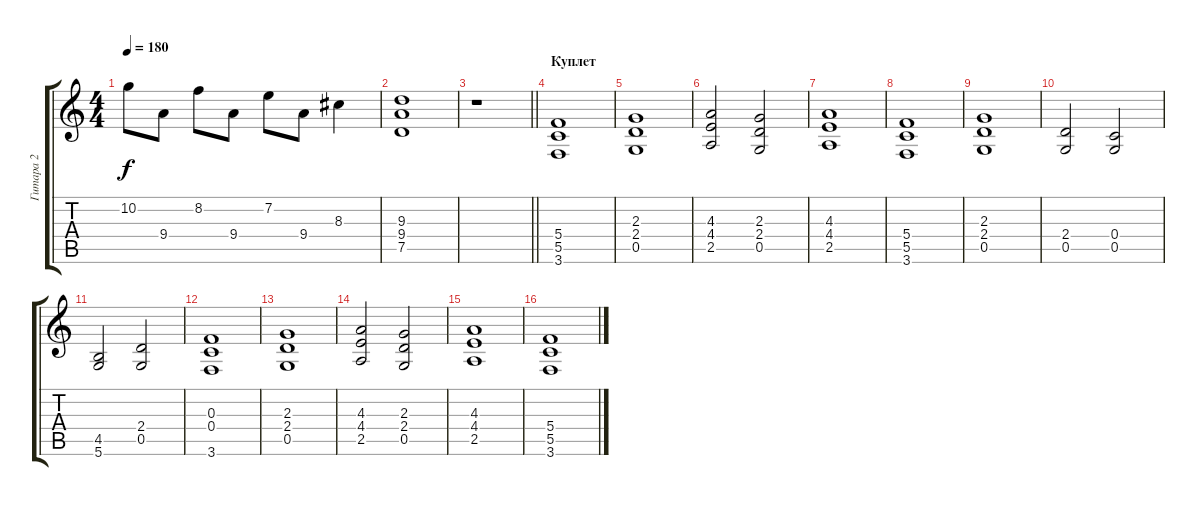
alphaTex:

\track ("Гитара 2" "Гитара 2") {instrument distortionguitar}
\staff {score tabs}
\tuning (D4 A3 F3 C3 G2 D2) {hide}
\ts (4 4)
\tempo 180
\clef g2
\ks c
10.2.8{dy f} 9.4.8 8.2.8 9.4.8 7.2.8 9.4.8 8.3.4 |
(9.3 9.4 7.5).1 |
\barLineRight lightlight
r.1 |
\section ("" "Куплет")
(5.4 5.5 3.6).1 |
(2.3 2.4 0.5).1 |
(4.3 4.4 2.5).2 (2.3 2.4 0.5).2 |
(4.3 4.4 2.5).1 |
(5.4 5.5 3.6).1 |
(2.3 2.4 0.5).1 |
(2.4 0.5).2 (0.4 0.5).2 |
(4.5 5.6).2 (2.4 0.5).2 |
(0.3 0.4 3.6).1 |
(2.3 2.4 0.5).1 |
(4.3 4.4 2.5).2 (2.3 2.4 0.5).2 |
(4.3 4.4 2.5).1 |
(5.4 5.5 3.6).1
